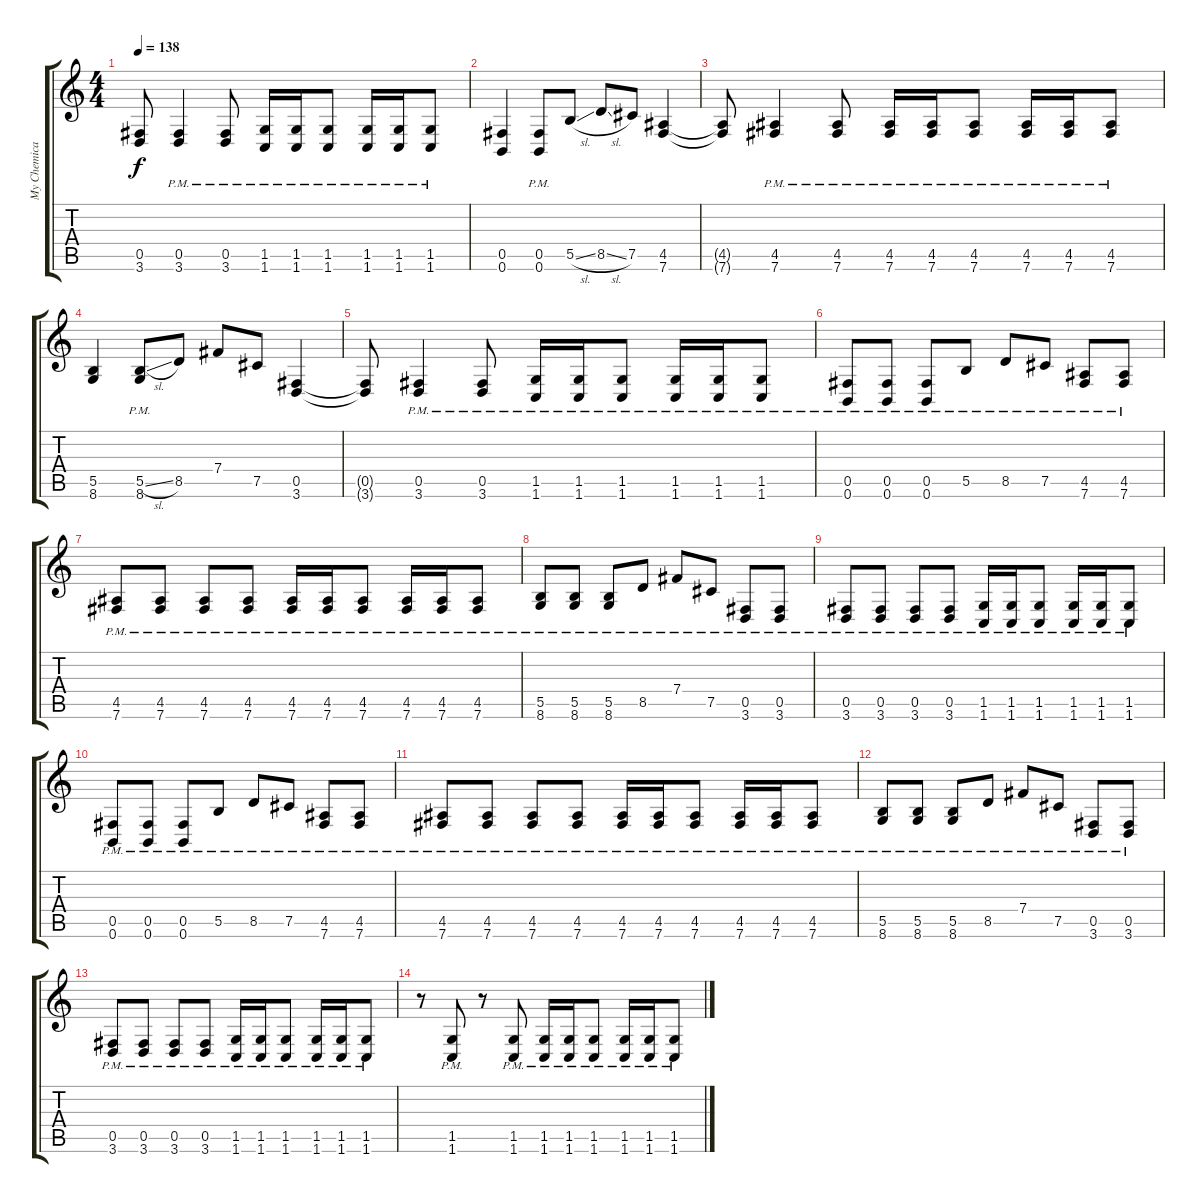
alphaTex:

\track ("My Chemical Kevin" "My Chemica") {instrument overdrivenguitar}
\staff {score tabs}
\tuning (Db4 Ab3 E3 B2 Gb2 B1) {hide}
\ts (4 4)
\tempo 138
\clef g2
\ks c
(0.5{t} 3.6{t}).8{dy f} (0.5{pm} 3.6{pm}).4 (0.5{pm} 3.6{pm}).8 (1.5{pm} 1.6{pm}).16 (1.5{pm} 1.6{pm}).16 (1.5{pm} 1.6{pm}).8 (1.5{pm} 1.6{pm}).16 (1.5{pm} 1.6{pm}).16 (1.5{pm} 1.6{pm}).8 |
(0.5 0.6).4 (0.5{pm} 0.6{pm}).8 5.5{sl}.8 8.5{sl}.8 7.5.8 (4.5 7.6).4 |
(4.5{t} 7.6{t}).8 (4.5{pm} 7.6{pm}).4 (4.5{pm} 7.6{pm}).8 (4.5{pm} 7.6{pm}).16 (4.5{pm} 7.6{pm}).16 (4.5{pm} 7.6{pm}).8 (4.5{pm} 7.6{pm}).16 (4.5{pm} 7.6{pm}).16 (4.5{pm} 7.6{pm}).8 |
(5.5 8.6).4 (5.5{sl pm} 8.6{pm}).8 8.5.8 7.4.8 7.5.8 (0.5 3.6).4 |
(0.5{t} 3.6{t}).8 (0.5{pm} 3.6{pm}).4 (0.5{pm} 3.6{pm}).8 (1.5{pm} 1.6{pm}).16 (1.5{pm} 1.6{pm}).16 (1.5{pm} 1.6{pm}).8 (1.5{pm} 1.6{pm}).16 (1.5{pm} 1.6{pm}).16 (1.5{pm} 1.6{pm}).8 |
(0.5{pm} 0.6{pm}).8 (0.5{pm} 0.6{pm}).8 (0.5{pm} 0.6{pm}).8 5.5{pm}.8 8.5{pm}.8 7.5{pm}.8 (4.5{pm} 7.6{pm}).8 (4.5{pm} 7.6{pm}).8 |
(4.5{pm} 7.6{pm}).8 (4.5{pm} 7.6{pm}).8 (4.5{pm} 7.6{pm}).8 (4.5{pm} 7.6{pm}).8 (4.5{pm} 7.6{pm}).16 (4.5{pm} 7.6{pm}).16 (4.5{pm} 7.6{pm}).8 (4.5{pm} 7.6{pm}).16 (4.5{pm} 7.6{pm}).16 (4.5{pm} 7.6{pm}).8 |
(5.5{pm} 8.6{pm}).8 (5.5{pm} 8.6{pm}).8 (5.5{pm} 8.6{pm}).8 8.5{pm}.8 7.4{pm}.8 7.5{pm}.8 (0.5{pm} 3.6{pm}).8 (0.5{pm} 3.6{pm}).8 |
(0.5{pm} 3.6{pm}).8 (0.5{pm} 3.6{pm}).8 (0.5{pm} 3.6{pm}).8 (0.5{pm} 3.6{pm}).8 (1.5{pm} 1.6{pm}).16 (1.5{pm} 1.6{pm}).16 (1.5{pm} 1.6{pm}).8 (1.5{pm} 1.6{pm}).16 (1.5{pm} 1.6{pm}).16 (1.5{pm} 1.6{pm}).8 |
(0.5{pm} 0.6{pm}).8 (0.5{pm} 0.6{pm}).8 (0.5{pm} 0.6{pm}).8 5.5{pm}.8 8.5{pm}.8 7.5{pm}.8 (4.5{pm} 7.6{pm}).8 (4.5{pm} 7.6{pm}).8 |
(4.5{pm} 7.6{pm}).8 (4.5{pm} 7.6{pm}).8 (4.5{pm} 7.6{pm}).8 (4.5{pm} 7.6{pm}).8 (4.5{pm} 7.6{pm}).16 (4.5{pm} 7.6{pm}).16 (4.5{pm} 7.6{pm}).8 (4.5{pm} 7.6{pm}).16 (4.5{pm} 7.6{pm}).16 (4.5{pm} 7.6{pm}).8 |
(5.5{pm} 8.6{pm}).8 (5.5{pm} 8.6{pm}).8 (5.5{pm} 8.6{pm}).8 8.5{pm}.8 7.4{pm}.8 7.5{pm}.8 (0.5{pm} 3.6{pm}).8 (0.5{pm} 3.6{pm}).8 |
(0.5{pm} 3.6{pm}).8 (0.5{pm} 3.6{pm}).8 (0.5{pm} 3.6{pm}).8 (0.5{pm} 3.6{pm}).8 (1.5{pm} 1.6{pm}).16 (1.5{pm} 1.6{pm}).16 (1.5{pm} 1.6{pm}).8 (1.5{pm} 1.6{pm}).16 (1.5{pm} 1.6{pm}).16 (1.5{pm} 1.6{pm}).8 |
r.8 (1.5{pm} 1.6{pm}).8 r.8 (1.5{pm} 1.6{pm}).8 (1.5{pm} 1.6{pm}).16 (1.5{pm} 1.6{pm}).16 (1.5{pm} 1.6{pm}).8 (1.5{pm} 1.6{pm}).16 (1.5{pm} 1.6{pm}).16 (1.5{pm} 1.6{pm}).8
